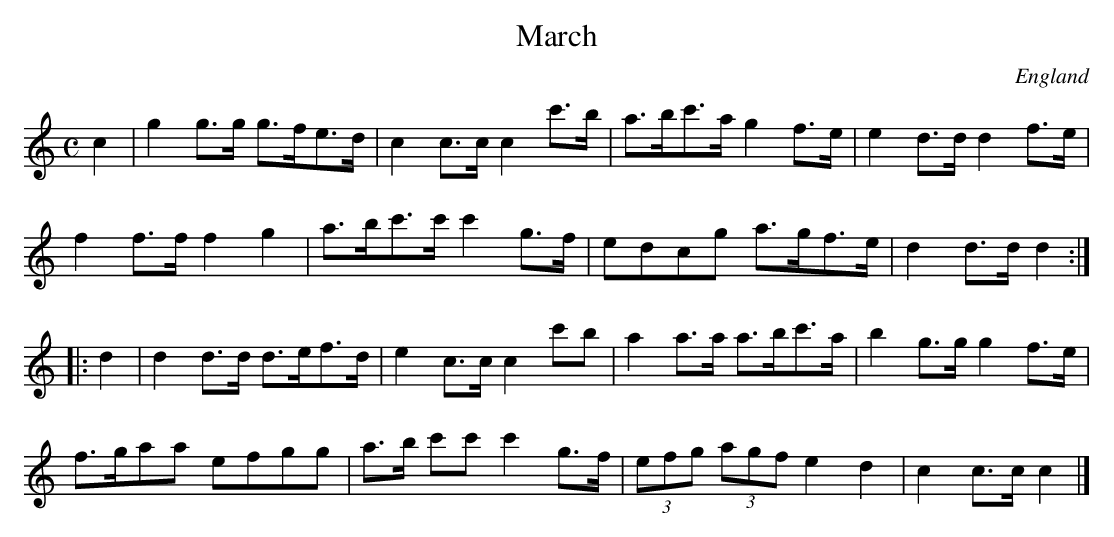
X:1
T:March
L:1/8
M:C
O:England
K:C major
c2 | \
g2 g>g g>fe>d | c2 c>c c2 c'>b | a>bc'>a g2f>e | e2 d>d d2 f>e |
f2 f>f f2g2 | a>bc'>c' c'2 g>f | edcg a>gf>e | d2 d>d d2 ::
d2 | \
d2 d>d d>ef>d | e2 c>c c2 c'b | a2 a>a a>bc'>a | b2 g>g g2 f>e |
f>gaa efgg | a>b c'c' c'2 g>f | (3efg (3agf e2 d2 | c2 c>c c2 |]
